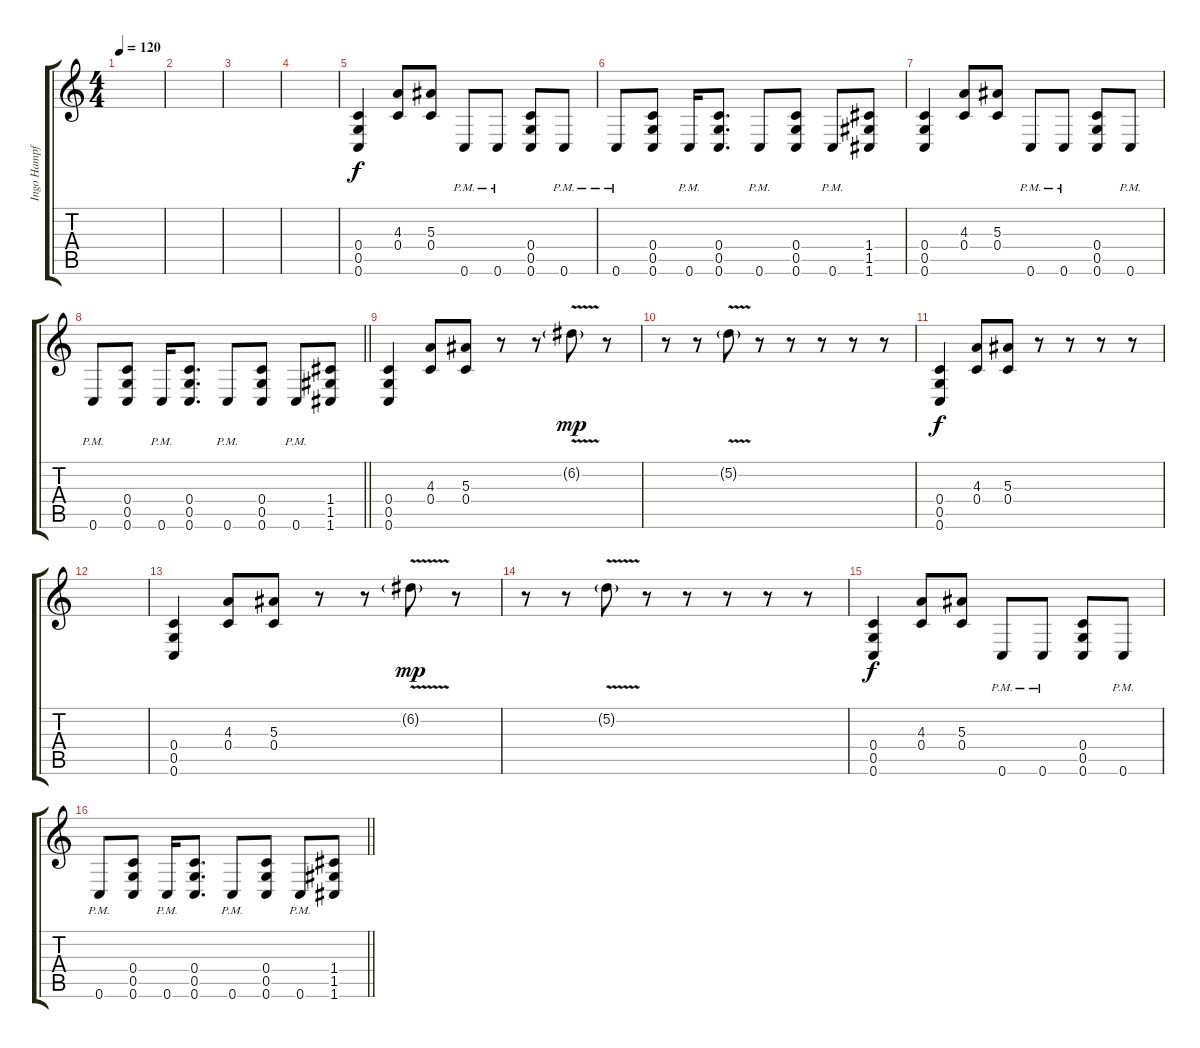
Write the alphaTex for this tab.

\track ("Ingo Hampf" "Ingo Hampf") {instrument overdrivenguitar}
\staff {score tabs}
\tuning (D4 A3 F3 C3 G2 C2) {hide}
\ts (4 4)
\tempo 120
\clef g2
\ks c
|
|
|
|
(0.4 0.5 0.6).4 (4.3 0.4).8 (5.3 0.4).8 0.6{pm}.8 0.6{pm}.8 (0.4 0.5 0.6).8 0.6{pm}.8 |
0.6{pm}.8 (0.4 0.5 0.6).8 0.6{pm}.16 (0.4 0.5 0.6).8{d} 0.6{pm}.8 (0.4 0.5 0.6).8 0.6{pm}.8 (1.4 1.5 1.6).8 |
(0.4 0.5 0.6).4 (4.3 0.4).8 (5.3 0.4).8 0.6{pm}.8 0.6{pm}.8 (0.4 0.5 0.6).8 0.6{pm}.8 |
\barLineRight lightlight
0.6{pm}.8 (0.4 0.5 0.6).8 0.6{pm}.16 (0.4 0.5 0.6).8{d} 0.6{pm}.8 (0.4 0.5 0.6).8 0.6{pm}.8 (1.4 1.5 1.6).8 |
(0.4 0.5 0.6).4 (4.3 0.4).8 (5.3 0.4).8 r.8 r.8 6.2{v g}.8{dy mp} r.8 |
r.8 r.8 5.2{v g}.8 r.8 r.8 r.8 r.8 r.8 |
(0.4 0.5 0.6).4{dy f} (4.3 0.4).8 (5.3 0.4).8 r.8 r.8 r.8 r.8 |
|
(0.4 0.5 0.6).4 (4.3 0.4).8 (5.3 0.4).8 r.8 r.8 6.2{v g}.8{dy mp} r.8 |
r.8 r.8 5.2{v g}.8 r.8 r.8 r.8 r.8 r.8 |
(0.4 0.5 0.6).4{dy f} (4.3 0.4).8 (5.3 0.4).8 0.6{pm}.8 0.6{pm}.8 (0.4 0.5 0.6).8 0.6{pm}.8 |
\barLineRight lightlight
0.6{pm}.8 (0.4 0.5 0.6).8 0.6{pm}.16 (0.4 0.5 0.6).8{d} 0.6{pm}.8 (0.4 0.5 0.6).8 0.6{pm}.8 (1.4 1.5 1.6).8
